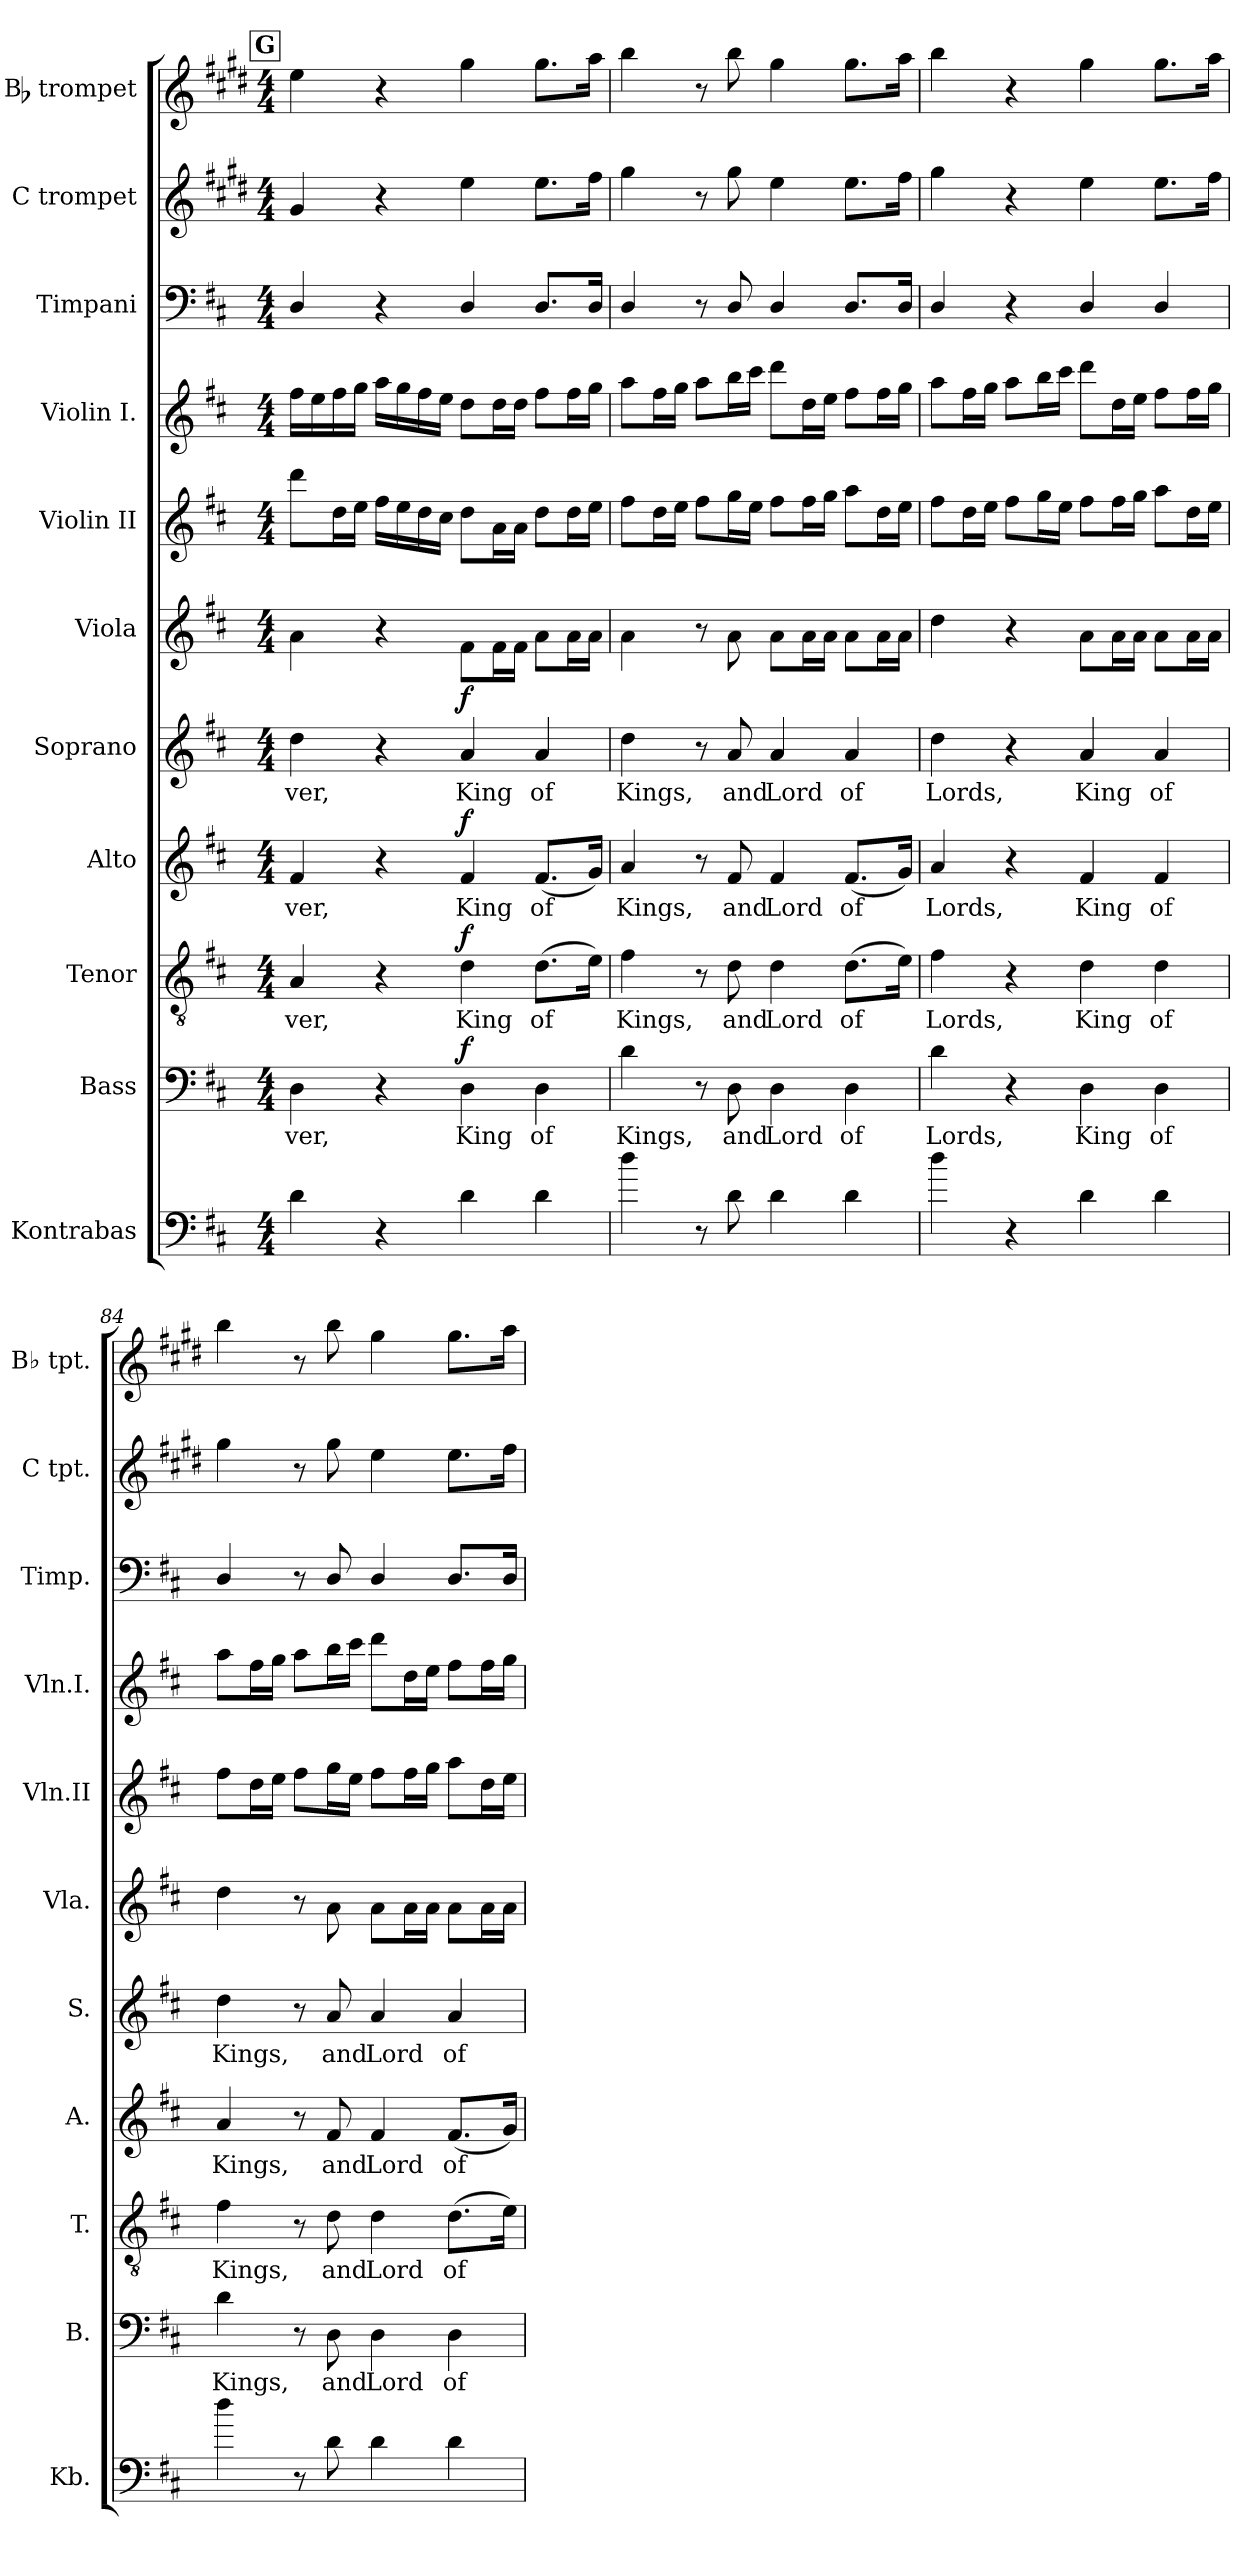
**kern	**kern	**text	**dynam	**kern	**text	**dynam	**kern	**text	**dynam	**kern	**text	**dynam	**kern	**kern	**kern	**kern	**kern	**kern
*part11	*part10	*part10	*part10	*part9	*part9	*part9	*part8	*part8	*part8	*part7	*part7	*part7	*part6	*part5	*part4	*part3	*part2	*part1
*staff11	*staff10	*staff10	*staff10	*staff9	*staff9	*staff9	*staff8	*staff8	*staff8	*staff7	*staff7	*staff7	*staff6	*staff5	*staff4	*staff3	*staff2	*staff1
*I"Kontrabas	*I"Bass	*	*	*I"Tenor	*	*	*I"Alto	*	*	*I"Soprano	*	*	*I"Viola	*I"Violin II	*I"Violin I.	*I"Timpani	*I"C trompet	*I"Bb trompet
*I'Kb.	*I'B.	*	*	*I'T.	*	*	*I'A.	*	*	*I'S.	*	*	*I'Vla.	*I'Vln.II	*I'Vln.I.	*I'Timp.	*I'C tpt.	*I'Bb tpt.
*clefF4	*clefF4	*	*	*clefGv2	*	*	*clefG2	*	*	*clefG2	*	*	*clefG2	*clefG2	*clefG2	*clefF4	*clefG2	*clefG2
*ITrd7c12	*	*	*	*	*	*	*	*	*	*	*	*	*	*	*	*	*ITrd1c2	*ITrd1c2
*k[f#c#]	*k[f#c#]	*	*	*k[f#c#]	*	*	*k[f#c#]	*	*	*k[f#c#]	*	*	*k[f#c#]	*k[f#c#]	*k[f#c#]	*k[f#c#]	*k[f#c#]	*k[f#c#]
*M4/4	*M4/4	*	*	*M4/4	*	*	*M4/4	*	*	*M4/4	*	*	*M4/4	*M4/4	*M4/4	*M4/4	*M4/4	*M4/4
!!LO:REH:place=s1:a:B:cj:fs=14:t=G
=81	=81	=81	=81	=81	=81	=81	=81	=81	=81	=81	=81	=81	=81	=81	=81	=81	=81	=81
!	!	!LO:LY:b	!	!	!LO:LY:b	!	!	!LO:LY:b	!	!	!LO:LY:b	!	!	!	!	!	!	!
4D\	4D\	-ver,	.	4A/	-ver,	.	4f#/	-ver,	.	4dd\	-ver,	.	4a\	8ddd\L	16ff#\LL	4D/	4f#/	4dd\
.	.	.	.	.	.	.	.	.	.	.	.	.	.	.	16ee\	.	.	.
.	.	.	.	.	.	.	.	.	.	.	.	.	.	16dd\L	16ff#\	.	.	.
.	.	.	.	.	.	.	.	.	.	.	.	.	.	16ee\JJ	16gg\JJ	.	.	.
4r	4r	.	.	4r	.	.	4r	.	.	4r	.	.	4r	16ff#\LL	16aa\LL	4r	4r	4r
.	.	.	.	.	.	.	.	.	.	.	.	.	.	16ee\	16gg\	.	.	.
.	.	.	.	.	.	.	.	.	.	.	.	.	.	16dd\	16ff#\	.	.	.
.	.	.	.	.	.	.	.	.	.	.	.	.	.	16cc#\JJ	16ee\JJ	.	.	.
!	!	!LO:LY:b	!LO:DY:a	!	!LO:LY:b	!LO:DY:b	!	!LO:LY:b	!LO:DY:a	!	!LO:LY:b	!LO:DY:a	!	!	!	!	!	!
4D\	4D\	King	f	4d\	King	f	4f#/	King	f	4a/	King	f	8f#\L	8dd\L	8dd\L	4D/	4dd\	4ff#\
.	.	.	.	.	.	.	.	.	.	.	.	.	16f#\L	16a\L	16dd\L	.	.	.
.	.	.	.	.	.	.	.	.	.	.	.	.	16f#\JJ	16a\JJ	16dd\JJ	.	.	.
!	!	!LO:LY:b	!	!	!LO:LY:b	!	!	!LO:LY:b	!	!	!LO:LY:b	!	!	!	!	!	!	!
4D\	4D\	of	.	(8.d\L	of	.	(8.f#/L	-of	.	4a/	of	.	8a\L	8dd\L	8ff#\L	8.D/L	8.dd\L	8.ff#\L
.	.	.	.	.	.	.	.	.	.	.	.	.	16a\L	16dd\L	16ff#\L	.	.	.
.	.	.	.	16e\Jk)	.	.	16g/Jk)	.	.	.	.	.	16a\JJ	16ee\JJ	16gg\JJ	16D/Jk	16ee\Jk	16gg\Jk
!!LO:PB:g=z
=82	=82	=82	=82	=82	=82	=82	=82	=82	=82	=82	=82	=82	=82	=82	=82	=82	=82	=82
!	!	!LO:LY:b	!	!	!LO:LY:b	!	!	!LO:LY:b	!	!	!LO:LY:b	!	!	!	!	!	!	!
4d\	4d\	Kings,	.	4f#\	Kings,	.	4a/	Kings,	.	4dd\	Kings,	.	4a\	8ff#\L	8aa\L	4D/	4ff#\	4aa\
.	.	.	.	.	.	.	.	.	.	.	.	.	.	16dd\L	16ff#\L	.	.	.
.	.	.	.	.	.	.	.	.	.	.	.	.	.	16ee\JJ	16gg\JJ	.	.	.
8r	8r	.	.	8r	.	.	8r	.	.	8r	.	.	8r	8ff#\L	8aa\L	8r	8r	8r
!	!	!LO:LY:b	!	!	!LO:LY:b	!	!	!LO:LY:b	!	!	!LO:LY:b	!	!	!	!	!	!	!
8D\	8D\	and	.	8d\	and	.	8f#/	and	.	8a/	and	.	8a\	16gg\L	16bb\L	8D/	8ff#\	8aa\
.	.	.	.	.	.	.	.	.	.	.	.	.	.	16ee\JJ	16ccc#\JJ	.	.	.
!	!	!LO:LY:b	!	!	!LO:LY:b	!	!	!LO:LY:b	!	!	!LO:LY:b	!	!	!	!	!	!	!
4D\	4D\	Lord	.	4d\	Lord	.	4f#/	Lord	.	4a/	Lord	.	8a\L	8ff#\L	8ddd\L	4D/	4dd\	4ff#\
.	.	.	.	.	.	.	.	.	.	.	.	.	16a\L	16ff#\L	16dd\L	.	.	.
.	.	.	.	.	.	.	.	.	.	.	.	.	16a\JJ	16gg\JJ	16ee\JJ	.	.	.
!	!	!LO:LY:b	!	!	!LO:LY:b	!	!	!LO:LY:b	!	!	!LO:LY:b	!	!	!	!	!	!	!
4D\	4D\	of	.	(8.d\L	of	.	(8.f#/L	of	.	4a/	of	.	8a\L	8aa\L	8ff#\L	8.D/L	8.dd\L	8.ff#\L
.	.	.	.	.	.	.	.	.	.	.	.	.	16a\L	16dd\L	16ff#\L	.	.	.
.	.	.	.	16e\Jk)	.	.	16g/Jk)	.	.	.	.	.	16a\JJ	16ee\JJ	16gg\JJ	16D/Jk	16ee\Jk	16gg\Jk
=83	=83	=83	=83	=83	=83	=83	=83	=83	=83	=83	=83	=83	=83	=83	=83	=83	=83	=83
!	!	!LO:LY:b	!	!	!LO:LY:b	!	!	!LO:LY:b	!	!	!LO:LY:b	!	!	!	!	!	!	!
4d\	4d\	Lords,	.	4f#\	Lords,	.	4a/	Lords,	.	4dd\	Lords,	.	4dd\	8ff#\L	8aa\L	4D/	4ff#\	4aa\
.	.	.	.	.	.	.	.	.	.	.	.	.	.	16dd\L	16ff#\L	.	.	.
.	.	.	.	.	.	.	.	.	.	.	.	.	.	16ee\JJ	16gg\JJ	.	.	.
4r	4r	.	.	4r	.	.	4r	.	.	4r	.	.	4r	8ff#\L	8aa\L	4r	4r	4r
.	.	.	.	.	.	.	.	.	.	.	.	.	.	16gg\L	16bb\L	.	.	.
.	.	.	.	.	.	.	.	.	.	.	.	.	.	16ee\JJ	16ccc#\JJ	.	.	.
!	!	!LO:LY:b	!	!	!LO:LY:b	!	!	!LO:LY:b	!	!	!LO:LY:b	!	!	!	!	!	!	!
4D\	4D\	King	.	4d\	King	.	4f#/	King	.	4a/	King	.	8a\L	8ff#\L	8ddd\L	4D/	4dd\	4ff#\
.	.	.	.	.	.	.	.	.	.	.	.	.	16a\L	16ff#\L	16dd\L	.	.	.
.	.	.	.	.	.	.	.	.	.	.	.	.	16a\JJ	16gg\JJ	16ee\JJ	.	.	.
!	!	!LO:LY:b	!	!	!LO:LY:b	!	!	!LO:LY:b	!	!	!LO:LY:b	!	!	!	!	!	!	!
4D\	4D\	of	.	4d\	of	.	4f#/	of	.	4a/	of	.	8a\L	8aa\L	8ff#\L	4D/	8.dd\L	8.ff#\L
.	.	.	.	.	.	.	.	.	.	.	.	.	16a\L	16dd\L	16ff#\L	.	.	.
.	.	.	.	.	.	.	.	.	.	.	.	.	16a\JJ	16ee\JJ	16gg\JJ	.	16ee\Jk	16gg\Jk
=84	=84	=84	=84	=84	=84	=84	=84	=84	=84	=84	=84	=84	=84	=84	=84	=84	=84	=84
!	!	!LO:LY:b	!	!	!LO:LY:b	!	!	!LO:LY:b	!	!	!LO:LY:b	!	!	!	!	!	!	!
4d\	4d\	Kings,	.	4f#\	Kings,	.	4a/	Kings,	.	4dd\	Kings,	.	4dd\	8ff#\L	8aa\L	4D/	4ff#\	4aa\
.	.	.	.	.	.	.	.	.	.	.	.	.	.	16dd\L	16ff#\L	.	.	.
.	.	.	.	.	.	.	.	.	.	.	.	.	.	16ee\JJ	16gg\JJ	.	.	.
8r	8r	.	.	8r	.	.	8r	.	.	8r	.	.	8r	8ff#\L	8aa\L	8r	8r	8r
!	!	!LO:LY:b	!	!	!LO:LY:b	!	!	!LO:LY:b	!	!	!LO:LY:b	!	!	!	!	!	!	!
8D\	8D\	and	.	8d\	and	.	8f#/	and	.	8a/	and	.	8a\	16gg\L	16bb\L	8D/	8ff#\	8aa\
.	.	.	.	.	.	.	.	.	.	.	.	.	.	16ee\JJ	16ccc#\JJ	.	.	.
!	!	!LO:LY:b	!	!	!LO:LY:b	!	!	!LO:LY:b	!	!	!LO:LY:b	!	!	!	!	!	!	!
4D\	4D\	Lord	.	4d\	Lord	.	4f#/	Lord	.	4a/	Lord	.	8a\L	8ff#\L	8ddd\L	4D/	4dd\	4ff#\
.	.	.	.	.	.	.	.	.	.	.	.	.	16a\L	16ff#\L	16dd\L	.	.	.
.	.	.	.	.	.	.	.	.	.	.	.	.	16a\JJ	16gg\JJ	16ee\JJ	.	.	.
!	!	!LO:LY:b	!	!	!LO:LY:b	!	!	!LO:LY:b	!	!	!LO:LY:b	!	!	!	!	!	!	!
4D\	4D\	of	.	(8.d\L	of	.	(8.f#/L	of	.	4a/	of	.	8a\L	8aa\L	8ff#\L	8.D/L	8.dd\L	8.ff#\L
.	.	.	.	.	.	.	.	.	.	.	.	.	16a\L	16dd\L	16ff#\L	.	.	.
.	.	.	.	16e\Jk)	.	.	16g/Jk)	.	.	.	.	.	16a\JJ	16ee\JJ	16gg\JJ	16D/Jk	16ee\Jk	16gg\Jk
=	=	=	=	=	=	=	=	=	=	=	=	=	=	=	=	=	=	=
*-	*-	*-	*-	*-	*-	*-	*-	*-	*-	*-	*-	*-	*-	*-	*-	*-	*-	*-
